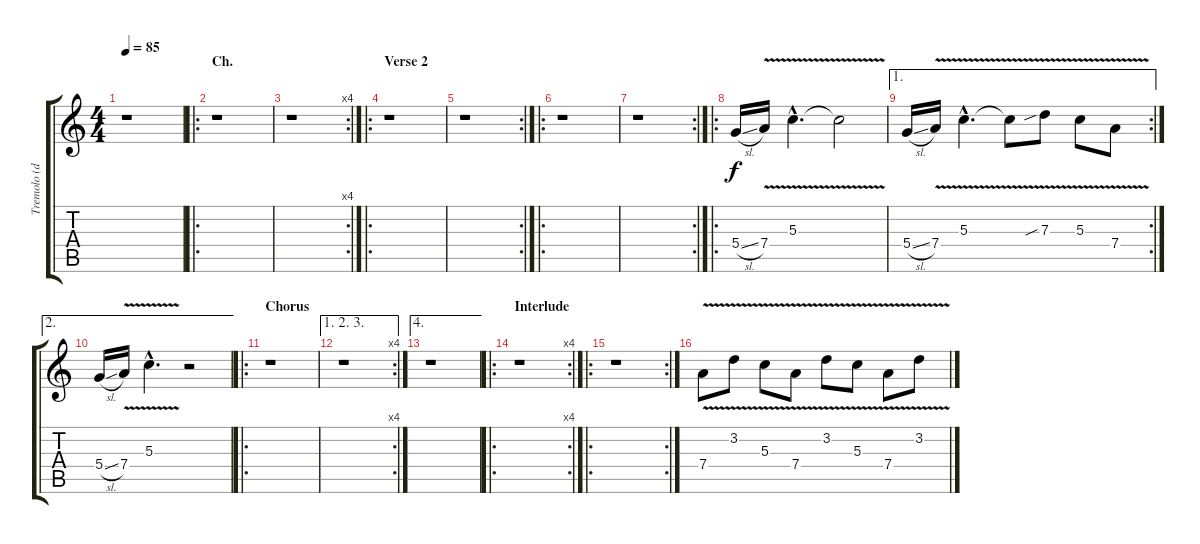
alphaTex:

\track ("Tremolo (drop D)" "Tremolo (d") {instrument electricguitarclean}
\staff {score tabs}
\tuning (E4 B3 G3 D3 A2 D2) {hide}
\ts (4 4)
\tempo 85
\clef g2
\ks c
r.1{dy f} |
\ro
\section ("" "Ch.")
r.1 |
\rc 4
r.1 |
\ro
\section ("" "Verse 2 ")
r.1 |
\rc 2
r.1 |
\ro
r.1 |
\rc 2
r.1 |
\ro
5.4{sl}.16 7.4{v}.16 5.3{v hac}.4{d} 5.3{t}.2 |
\ae 1
\rc 2
5.4{sl}.16 7.4{v}.16 5.3{v hac}.4{d} 5.3{t}.8 7.3{v sib}.8 5.3{v}.8 7.4{v}.8 |
\ae 2
5.4{sl}.16 7.4{v}.16 5.3{v hac}.4{d} r.2 |
\ro
\section ("" "Chorus")
r.1 |
\ae (1 2 3)
\rc 4
r.1 |
\ae 4
r.1 |
\ro
\rc 4
\section ("" "Interlude")
r.1 |
\ro
\rc 2
r.1 |
7.4{v}.8{balance 8} 3.2{v}.8 5.3{v}.8 7.4{v}.8 3.2{v}.8 5.3{v}.8 7.4{v}.8 3.2{v}.8
